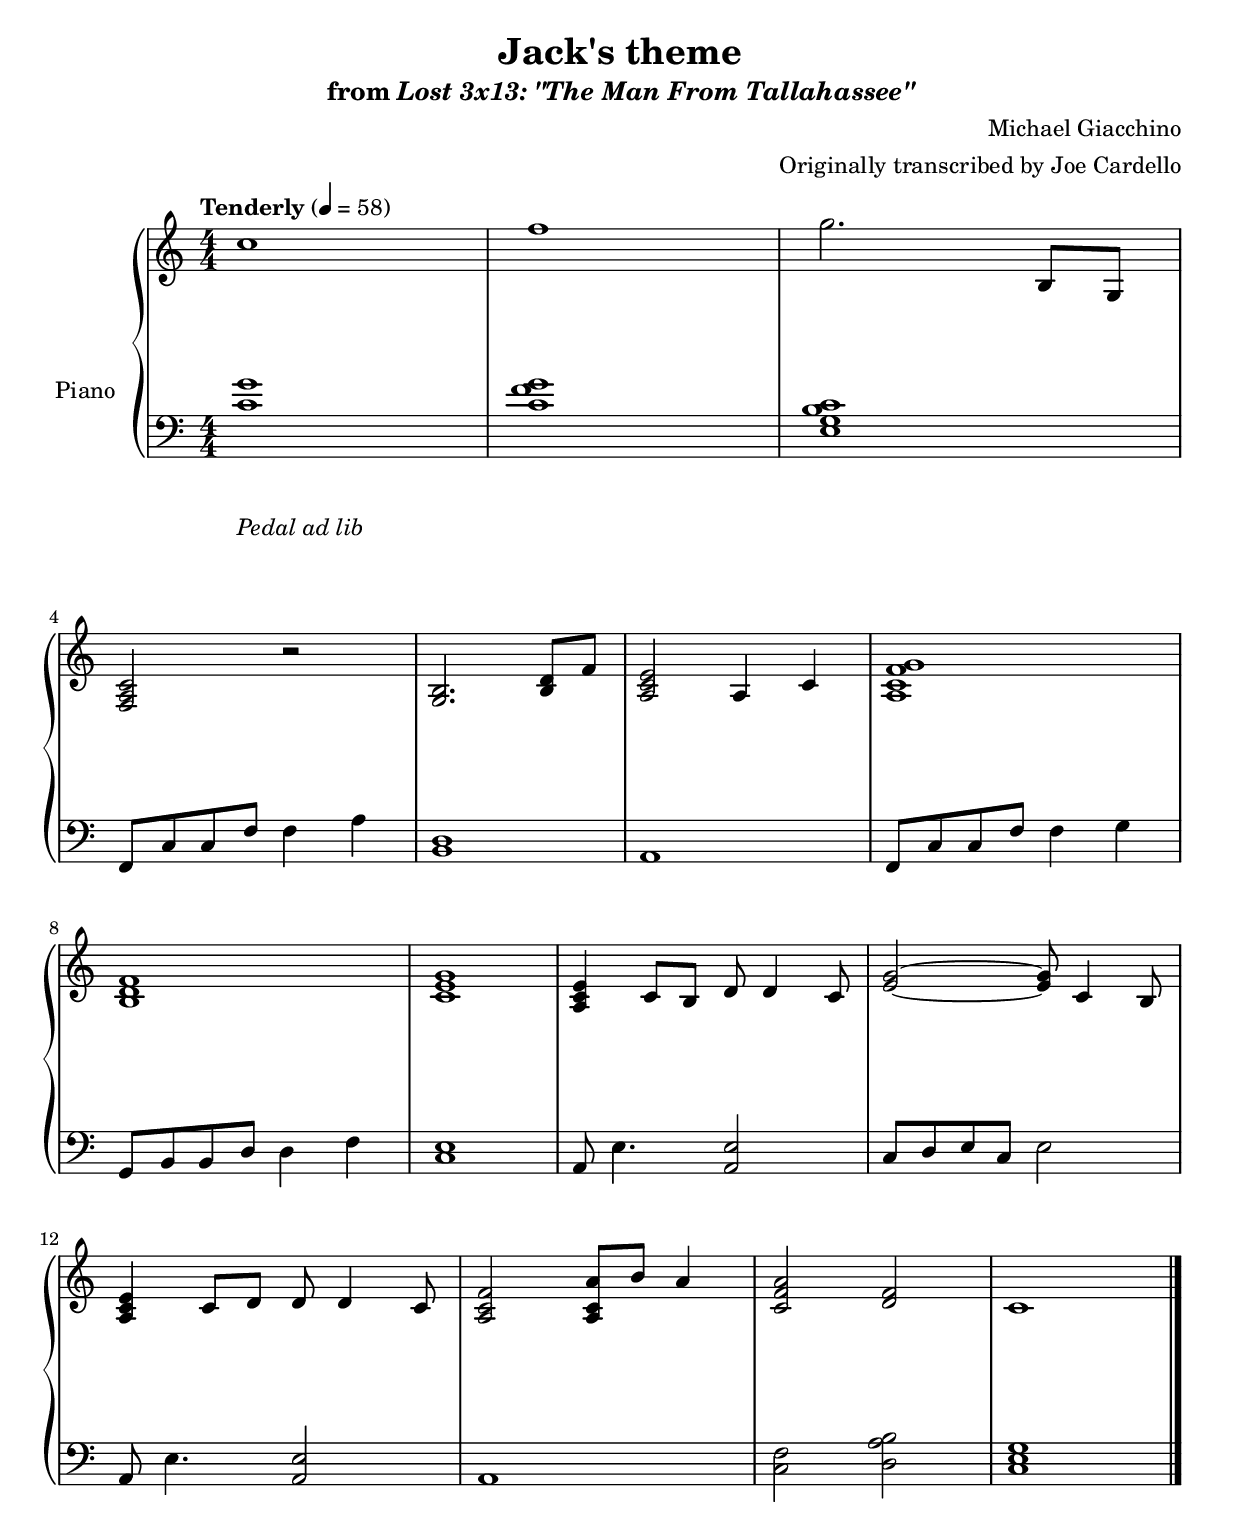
\version "2.12.2"

\header {
  title = "Jack's theme"
  subtitle = \markup { "from" \italic "Lost 3x13: \"The Man From Tallahassee\"" }
  composer = "Michael Giacchino"
  arranger = "Originally transcribed by Joe Cardello"
}

global = {
  \tempo "Tenderly" 4 = 58
  \key c \major
  \time 4/4
  \numericTimeSignature
  s1*3\break
  s1*4\break
  s1*4\break
  s1*4\bar "|."
}

upper = \relative c' {
  \clef treble
  c'1
  f1
  g2. b,,8 g

  <f a c>2 r
  <g b>2. <b d>8 f'8
  <a, c e>2 a4 c
  <a c f g>1

  <b d f>1
  <c e g>1
  <a c e>4 c8 b d d4 c8
  <e g>2~ <e g>8 c4 b8

  <a c e>4 c8 d d d4 c8
  <a c f>2 <a c a'>8 b' a4
  <c, f a>2 <f d>
  c1
}

lower = \relative c {
  \clef bass
  <c' g'>1
  <c f g>
  <e, g b c>1

  f,8 c' c f f4 a
  <b, d>1
  a1
  f8 c' c f f4 g

  g,8 b b d d4 f
  <c e>1
  a8 e'4. <a, e'>2
  c8 d e c e2

  a,8 e'4. <a, e'>2
  a1
  <c f>2 <d a' b>
  <c e g>1
}

dynamics = {
  s32 s32*30\mp s32
  s1*10
  s32*31\< s32\!
  s1
  s2 s32*46\> s32\!
}

pedal = {
  s1-"Pedal ad lib"
}

\score {
  \new PianoStaff = "PianoStaff_pf" <<
    \set PianoStaff.instrumentName = #"Piano"
    \new Staff = "Staff_pfUpper" << \global \upper >>
    \new Dynamics = "Dynamics_pf" \dynamics
    \new Staff = "Staff_pfLower" << \global \lower >>
    \new Dynamics = "pedal" \pedal
  >>

  \layout {
    % define Dynamics context
    \context {
      \type "Engraver_group"
      \name Dynamics
      \alias Voice
      \consists "Output_property_engraver"
      \consists "Piano_pedal_engraver"
      \consists "Script_engraver"
      \consists "New_dynamic_engraver"
      \consists "Dynamic_align_engraver"
      \consists "Text_engraver"
      \consists "Skip_event_swallow_translator"
      \consists "Axis_group_engraver"

      % keep spanners and text in the middle
      \override DynamicLineSpanner #'Y-offset = #0
      \override TextScript #'Y-offset = #-0.5

      \override TextScript #'font-shape = #'italic
      \override VerticalAxisGroup #'minimum-Y-extent = #'(-1 . 1)
      \override DynamicText #'extra-spacing-width = #'(0 . 0)

      % XXX: this seems to have no effect, so hairpins are still not
      % padded enough in some cases
      \override Hairpin #'bound-padding = #2.0

      % hack to fix incorrect placement of the instrument name when
      % pedaling instructions are present
      % http://lists.gnu.org/archive/html/lilypond-user/2010-07/msg00402.html
      \override VerticalAxisGroup #'meta =
      #(let* ((descr (assoc-get 'VerticalAxisGroup all-grob-descriptions))
              (meta (assoc-get 'meta descr))
              (ifaces (assoc-get 'interfaces meta)))
        ;; Adding piano-pedal-interface to this VerticalAxisGroup
        ;; prevents it being acknowledged by Instrument_name_engraver
        (acons 'interfaces (cons 'piano-pedal-interface ifaces)
                meta))
    }
    % modify PianoStaff context to accept Dynamics context
    \context {
      \PianoStaff
      \accepts Dynamics
    }
  }
}

\score {
  \unfoldRepeats {
    \new PianoStaff = "PianoStaff_pf" <<
      \new Staff = "Staff_pfUpper" << \global \upper \dynamics \pedal >>
      \new Staff = "Staff_pfLower" << \global \lower \dynamics \pedal >>
    >>
  }
  \midi {
    % the following is a workaround to prevent multiple voices from being
    % lumped into the same channel, which would inhibit overlapping notes
    \context {
      \Staff \remove "Staff_performer"
    }
    \context {
      \Voice \consists "Staff_performer"
    }
  }
}
